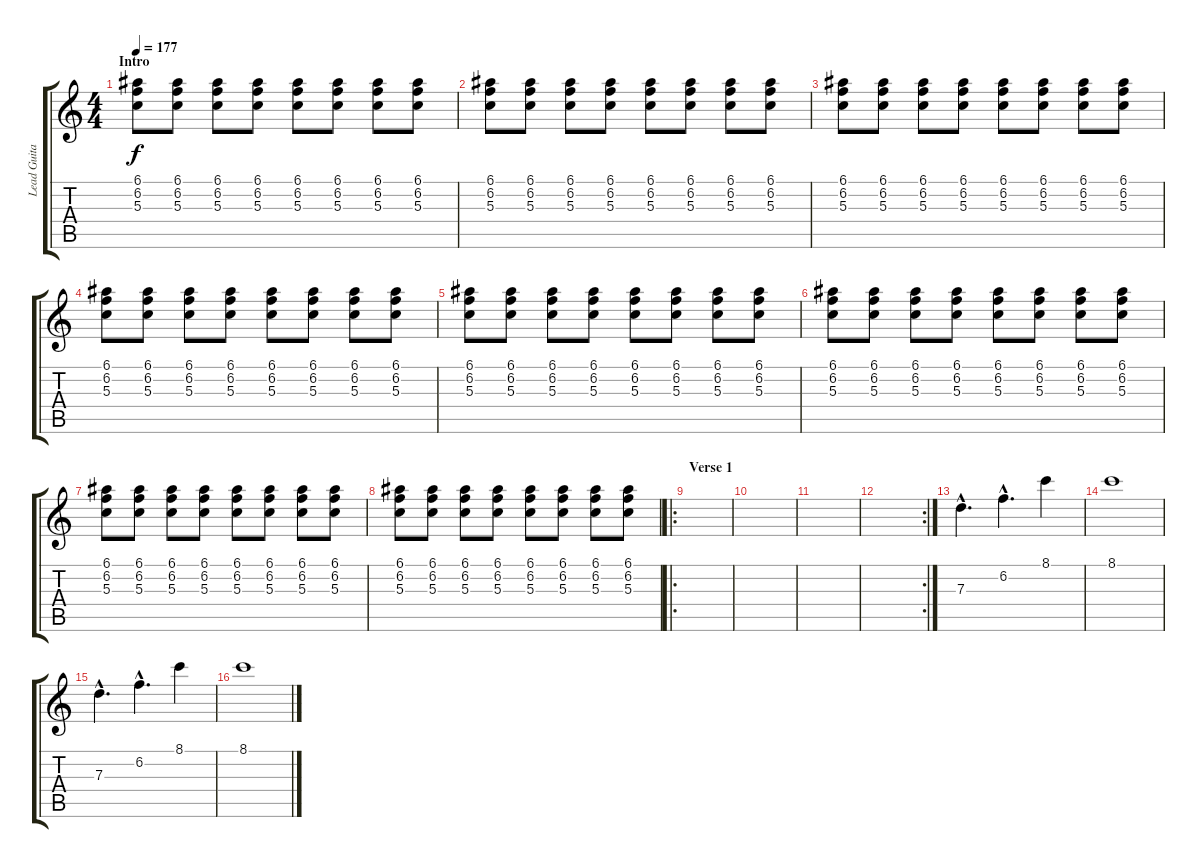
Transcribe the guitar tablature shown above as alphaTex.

\track ("Lead Guitar 1" "Lead Guita") {instrument electricguitarclean}
\staff {score tabs}
\tuning (E4 B3 G3 D3 A2 D2) {hide}
\ts (4 4)
\section ("" "Intro")
\tempo 177
\clef g2
\ks c
(6.1 6.2 5.3).8{dy f instrument electricguitarclean} (6.1 6.2 5.3).8 (6.1 6.2 5.3).8 (6.1 6.2 5.3).8 (6.1 6.2 5.3).8 (6.1 6.2 5.3).8 (6.1 6.2 5.3).8 (6.1 6.2 5.3).8 |
(6.1 6.2 5.3).8 (6.1 6.2 5.3).8 (6.1 6.2 5.3).8 (6.1 6.2 5.3).8 (6.1 6.2 5.3).8 (6.1 6.2 5.3).8 (6.1 6.2 5.3).8 (6.1 6.2 5.3).8 |
(6.1 6.2 5.3).8 (6.1 6.2 5.3).8 (6.1 6.2 5.3).8 (6.1 6.2 5.3).8 (6.1 6.2 5.3).8 (6.1 6.2 5.3).8 (6.1 6.2 5.3).8 (6.1 6.2 5.3).8 |
(6.1 6.2 5.3).8 (6.1 6.2 5.3).8 (6.1 6.2 5.3).8 (6.1 6.2 5.3).8 (6.1 6.2 5.3).8 (6.1 6.2 5.3).8 (6.1 6.2 5.3).8 (6.1 6.2 5.3).8 |
(6.1 6.2 5.3).8 (6.1 6.2 5.3).8 (6.1 6.2 5.3).8 (6.1 6.2 5.3).8 (6.1 6.2 5.3).8 (6.1 6.2 5.3).8 (6.1 6.2 5.3).8 (6.1 6.2 5.3).8 |
(6.1 6.2 5.3).8 (6.1 6.2 5.3).8 (6.1 6.2 5.3).8 (6.1 6.2 5.3).8 (6.1 6.2 5.3).8 (6.1 6.2 5.3).8 (6.1 6.2 5.3).8 (6.1 6.2 5.3).8 |
(6.1 6.2 5.3).8 (6.1 6.2 5.3).8 (6.1 6.2 5.3).8 (6.1 6.2 5.3).8 (6.1 6.2 5.3).8 (6.1 6.2 5.3).8 (6.1 6.2 5.3).8 (6.1 6.2 5.3).8 |
(6.1 6.2 5.3).8 (6.1 6.2 5.3).8 (6.1 6.2 5.3).8 (6.1 6.2 5.3).8 (6.1 6.2 5.3).8 (6.1 6.2 5.3).8 (6.1 6.2 5.3).8 (6.1 6.2 5.3).8 |
\ro
\section ("" "Verse 1")
|
|
|
\rc 2
|
7.3{hac}.4{d} 6.2{hac}.4{d} 8.1.4 |
8.1.1 |
7.3{hac}.4{d} 6.2{hac}.4{d} 8.1.4 |
8.1.1
